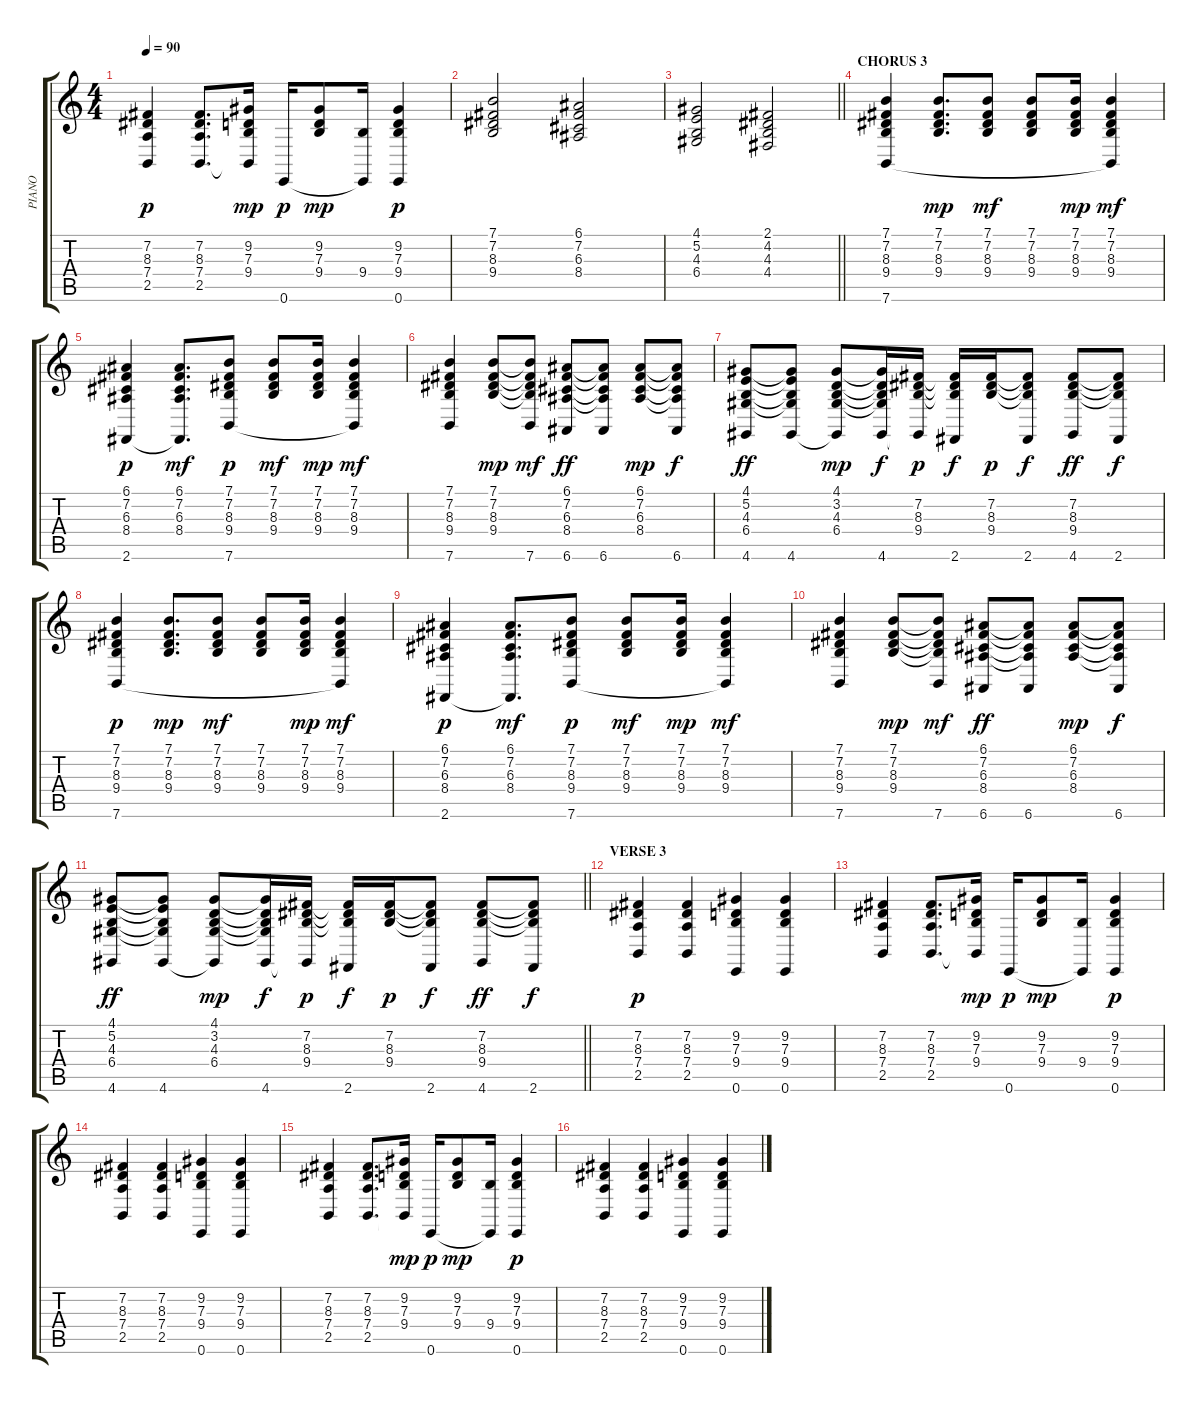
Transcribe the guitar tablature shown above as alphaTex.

\track ("PIANO" "PIANO") {instrument acousticgrandpiano}
\staff {score tabs}
\tuning (E4 B3 G3 D3 A2 E2) {hide}
\ts (4 4)
\tempo 90
\clef g2
\ks c
(7.2 8.3 7.4 2.5).4{dy p} (7.2 8.3 7.4 2.5).8{d} (9.2 7.3 9.4 2.5{t}).16{dy mp} 0.6.16{dy p} (9.2 7.3 9.4).8{dy mp} (9.4 0.6{t}).16 (9.2 7.3 9.4 0.6).4{dy p} |
(7.1 7.2 8.3 9.4).2 (6.1 7.2 6.3 8.4).2 |
\barLineRight lightlight
(4.1 5.2 4.3 6.4).2 (2.1 4.2 4.3 4.4).2 |
\section ("" "CHORUS 3")
(7.1 7.2 8.3 9.4 7.6).4 (7.1 7.2 8.3 9.4).8{d dy mp} (7.1 7.2 8.3 9.4).8{dy mf} (7.1 7.2 8.3 9.4).8 (7.1 7.2 8.3 9.4).16{dy mp} (7.1 7.2 8.3 9.4 7.6{t}).4{dy mf} |
(6.1 7.2 6.3 8.4 2.6).4{dy p} (6.1 7.2 6.3 8.4 2.6{t}).8{d dy mf} (7.1 7.2 8.3 9.4 7.6).8{dy p} (7.1 7.2 8.3 9.4).8{dy mf} (7.1 7.2 8.3 9.4).16{dy mp} (7.1 7.2 8.3 9.4 7.6{t}).4{dy mf} |
(7.1 7.2 8.3 9.4 7.6).4 (7.1 7.2 8.3 9.4).8{dy mp} (7.1{t} 7.2{t} 8.3{t} 9.4{t} 7.6).8{dy mf} (6.1 7.2 6.3 8.4 6.6).8{dy ff} (6.1{t} 7.2{t} 6.3{t} 8.4{t} 6.6).8 (6.1 7.2 6.3 8.4).8{dy mp} (6.1{t} 7.2{t} 6.3{t} 8.4{t} 6.6).8{dy f} |
(4.1 5.2 4.3 6.4 4.6).8{dy ff} (4.1{t} 5.2{t} 4.3{t} 6.4{t} 4.6).8 (4.1 3.2 4.3 6.4 4.6{t}).8{dy mp} (4.1{t} 3.2{t} 4.3{t} 6.4{t} 4.6).16{dy f} (7.2 8.3 9.4 4.6{t}).16{dy p} (7.2{t} 8.3{t} 9.4{t} 2.6).16{dy f} (7.2 8.3 9.4).16{dy p} (7.2{t} 8.3{t} 9.4{t} 2.6).8{dy f} (7.2 8.3 9.4 4.6).8{dy ff} (7.2{t} 8.3{t} 9.4{t} 2.6).8{dy f} |
(7.1 7.2 8.3 9.4 7.6).4{dy p} (7.1 7.2 8.3 9.4).8{d dy mp} (7.1 7.2 8.3 9.4).8{dy mf} (7.1 7.2 8.3 9.4).8 (7.1 7.2 8.3 9.4).16{dy mp} (7.1 7.2 8.3 9.4 7.6{t}).4{dy mf} |
(6.1 7.2 6.3 8.4 2.6).4{dy p} (6.1 7.2 6.3 8.4 2.6{t}).8{d dy mf} (7.1 7.2 8.3 9.4 7.6).8{dy p} (7.1 7.2 8.3 9.4).8{dy mf} (7.1 7.2 8.3 9.4).16{dy mp} (7.1 7.2 8.3 9.4 7.6{t}).4{dy mf} |
(7.1 7.2 8.3 9.4 7.6).4 (7.1 7.2 8.3 9.4).8{dy mp} (7.1{t} 7.2{t} 8.3{t} 9.4{t} 7.6).8{dy mf} (6.1 7.2 6.3 8.4 6.6).8{dy ff} (6.1{t} 7.2{t} 6.3{t} 8.4{t} 6.6).8 (6.1 7.2 6.3 8.4).8{dy mp} (6.1{t} 7.2{t} 6.3{t} 8.4{t} 6.6).8{dy f} |
\barLineRight lightlight
(4.1 5.2 4.3 6.4 4.6).8{dy ff} (4.1{t} 5.2{t} 4.3{t} 6.4{t} 4.6).8 (4.1 3.2 4.3 6.4 4.6{t}).8{dy mp} (4.1{t} 3.2{t} 4.3{t} 6.4{t} 4.6).16{dy f} (7.2 8.3 9.4 4.6{t}).16{dy p} (7.2{t} 8.3{t} 9.4{t} 2.6).16{dy f} (7.2 8.3 9.4).16{dy p} (7.2{t} 8.3{t} 9.4{t} 2.6).8{dy f} (7.2 8.3 9.4 4.6).8{dy ff} (7.2{t} 8.3{t} 9.4{t} 2.6).8{dy f} |
\section ("" "VERSE 3")
(7.2 8.3 7.4 2.5).4{dy p} (7.2 8.3 7.4 2.5).4 (9.2 7.3 9.4 0.6).4 (9.2 7.3 9.4 0.6).4 |
(7.2 8.3 7.4 2.5).4 (7.2 8.3 7.4 2.5).8{d} (9.2 7.3 9.4 2.5{t}).16{dy mp} 0.6.16{dy p} (9.2 7.3 9.4).8{dy mp} (9.4 0.6{t}).16 (9.2 7.3 9.4 0.6).4{dy p} |
(7.2 8.3 7.4 2.5).4 (7.2 8.3 7.4 2.5).4 (9.2 7.3 9.4 0.6).4 (9.2 7.3 9.4 0.6).4 |
(7.2 8.3 7.4 2.5).4 (7.2 8.3 7.4 2.5).8{d} (9.2 7.3 9.4 2.5{t}).16{dy mp} 0.6.16{dy p} (9.2 7.3 9.4).8{dy mp} (9.4 0.6{t}).16 (9.2 7.3 9.4 0.6).4{dy p} |
(7.2 8.3 7.4 2.5).4 (7.2 8.3 7.4 2.5).4 (9.2 7.3 9.4 0.6).4 (9.2 7.3 9.4 0.6).4
